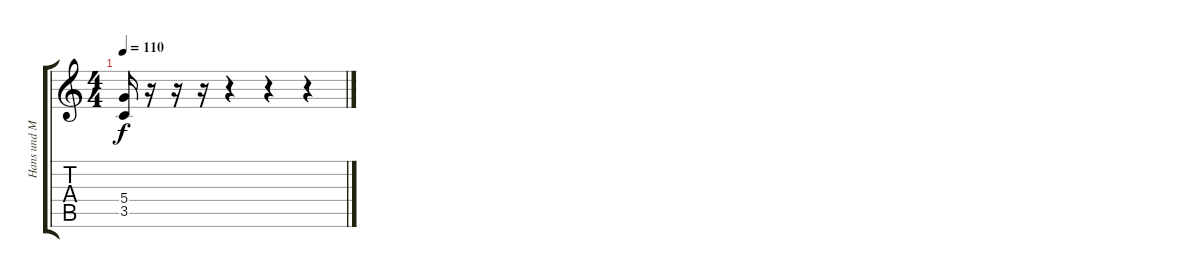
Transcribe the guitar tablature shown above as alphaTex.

\track ("Hans und Max" "Hans und M") {instrument overdrivenguitar}
\staff {score tabs}
\tuning (E4 B3 G3 D3 A2 E2) {hide}
\ts (4 4)
\tempo 110
\clef g2
\ks c
(5.4 3.5).16{dy f} r.16 r.16 r.16 r.4 r.4 r.4
